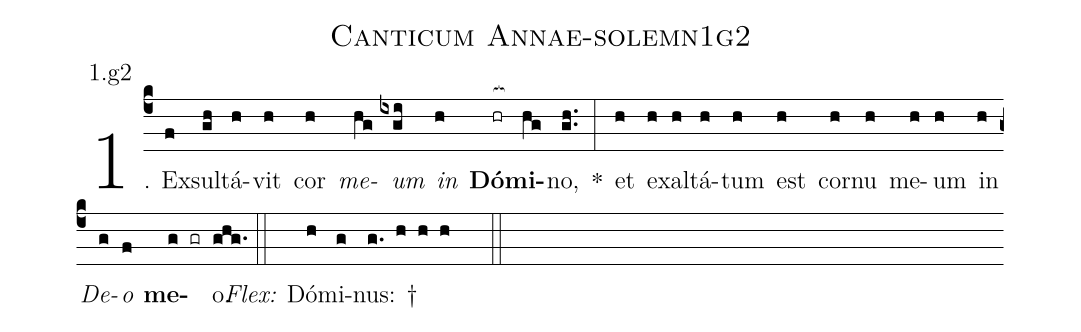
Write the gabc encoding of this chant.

name: Canticum Annae-solemn1g2;
annotation: 1.g2;
%%
(c4)1. Ex(f)sul(gh)tá(h)vit(h) cor(h) <i>me</i>(hg)<i>um</i>(ixgi) <i>in</i>(h) <b>Dó</b>(hr[ocb:1{])<b>mi</b>(hg[ocb:0}])no,(gh..) *(:) et(h) ex(h)al(h)tá(h)tum(h) est(h) cor(h)nu(h) me(h)um(h) in(h) <i>De</i>(g)<i>o</i>(f) <b>me</b>(g gr)o.(ghg.) (::)
<i>Flex:</i>()  Dó(h)mi(g)nus: †(g. h h h  ::)
